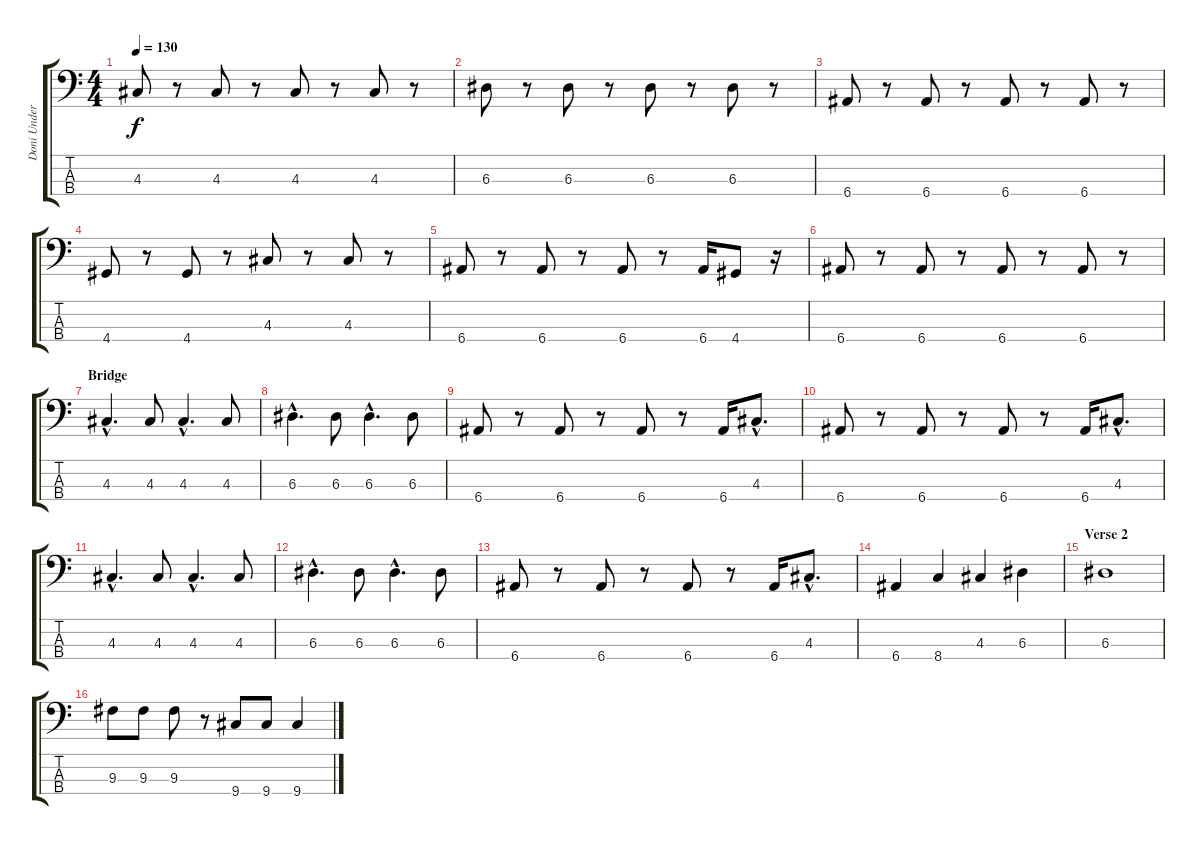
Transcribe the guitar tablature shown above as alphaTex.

\track ("Doni Underhill - Bass" "Doni Under") {instrument electricbassfinger}
\staff {score tabs}
\tuning (G2 D2 A1 E1) {hide}
\ts (4 4)
\tempo 130
\clef f4
\ks c
4.3.8{dy f} r.8 4.3.8 r.8 4.3.8 r.8 4.3.8 r.8 |
6.3.8 r.8 6.3.8 r.8 6.3.8 r.8 6.3.8 r.8 |
6.4.8 r.8 6.4.8 r.8 6.4.8 r.8 6.4.8 r.8 |
4.4.8 r.8 4.4.8 r.8 4.3.8 r.8 4.3.8 r.8 |
6.4.8 r.8 6.4.8 r.8 6.4.8 r.8 6.4.16 4.4.8 r.16 |
6.4.8 r.8 6.4.8 r.8 6.4.8 r.8 6.4.8 r.8 |
\section ("" "Bridge")
4.3{hac}.4{d} 4.3.8 4.3{hac}.4{d} 4.3.8 |
6.3{hac}.4{d} 6.3.8 6.3{hac}.4{d} 6.3.8 |
6.4.8 r.8 6.4.8 r.8 6.4.8 r.8 6.4.16 4.3{hac}.8{d} |
6.4.8 r.8 6.4.8 r.8 6.4.8 r.8 6.4.16 4.3{hac}.8{d} |
4.3{hac}.4{d} 4.3.8 4.3{hac}.4{d} 4.3.8 |
6.3{hac}.4{d} 6.3.8 6.3{hac}.4{d} 6.3.8 |
6.4.8 r.8 6.4.8 r.8 6.4.8 r.8 6.4.16 4.3{hac}.8{d} |
6.4.4 8.4.4 4.3.4 6.3.4 |
\section ("" "Verse 2")
6.3.1 |
9.3.8 9.3.8 9.3.8 r.8 9.4.8 9.4.8 9.4{sl}.4
